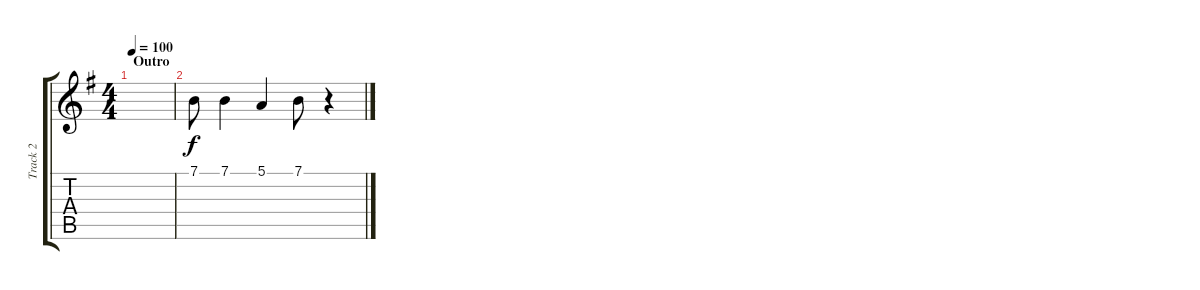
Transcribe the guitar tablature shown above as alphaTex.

\track ("Track 2" "Track 2") {instrument tenorsax}
\staff {score tabs}
\tuning (E4 B3 G3 D3 A2 E2) {hide}
\ts (4 4)
\section ("" "Outro")
\tempo 100
\clef g2
\ks g
|
7.1.8 7.1.4 5.1.4 7.1.8 r.4
